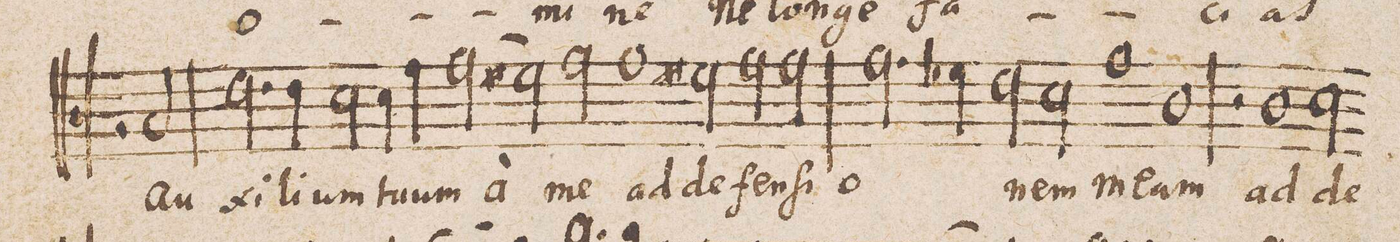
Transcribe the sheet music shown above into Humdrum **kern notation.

**kern	**text
*I"Alto	*
*clefC3	*
*k[]	*
*met(C)	*
*M2/1	*
2rB	.
2B/	au-
=8-	=8-
2.e\	-xi-
4e\	-li-
2d\	-um
4d\	tu-
4g\	-um
=9-	=9-
(2g\	à
2f#X\)	.
2g\	me
1g\	ad
=10-	=10-
2f#X\	de-
2g\	-fen-
2g\	-ſi-
=11-	=11-
2.g\	-o-
4fn\	.
2e\	.
2d\	-nem
=12-	=12-
1g	me-
1c	-um
=13-	=13-
2r	.
1c	ad
2d\	de
=14-	=14-
*-	*-
